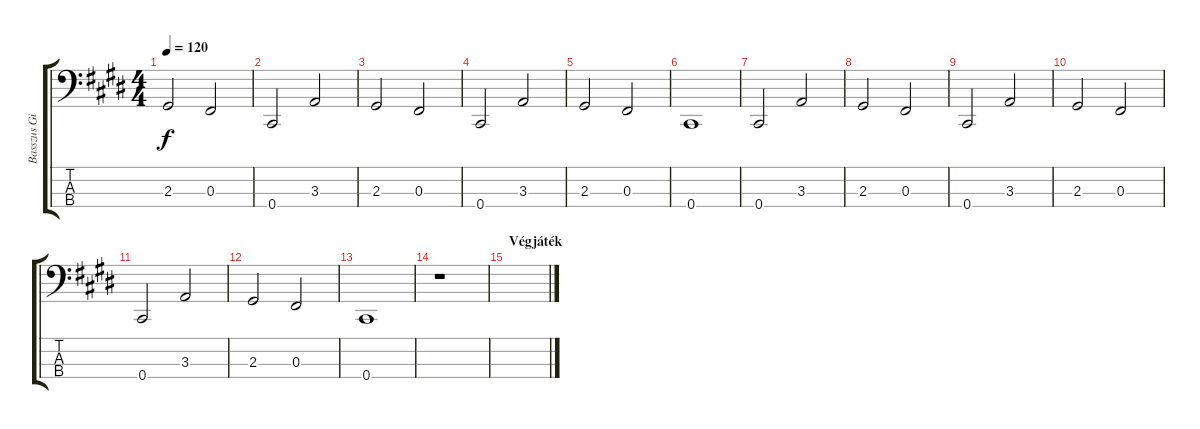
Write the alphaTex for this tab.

\track ("Basszus Gitár" "Basszus Gi") {instrument electricbassfinger}
\staff {score tabs}
\tuning (E2 B1 Gb1 Db1) {hide}
\ts (4 4)
\tempo 120
\clef f4
\ks c#minor
2.3.2{dy f} 0.3.2 |
0.4.2 3.3.2 |
2.3.2 0.3.2 |
0.4.2 3.3.2 |
2.3.2 0.3.2 |
0.4.1 |
0.4.2 3.3.2 |
2.3.2 0.3.2 |
0.4.2 3.3.2 |
2.3.2 0.3.2 |
0.4.2 3.3.2 |
2.3.2 0.3.2 |
0.4.1 |
r.1 |
\section ("" "Végjáték")
